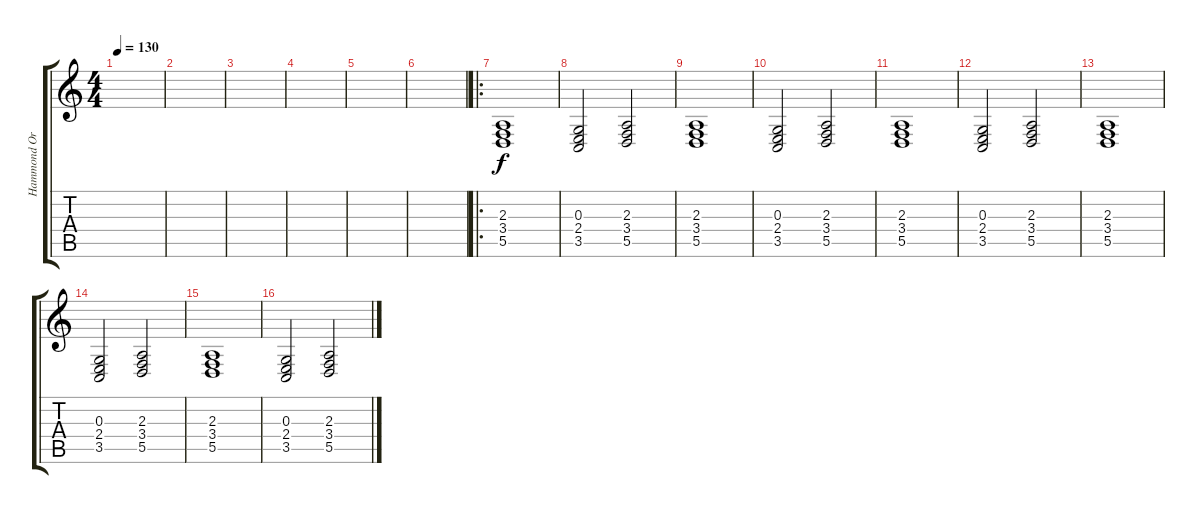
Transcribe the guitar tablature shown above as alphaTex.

\track ("Hammond Organ" "Hammond Or") {instrument drawbarorgan}
\staff {score tabs}
\tuning (E4 B3 G3 D3 A2 E2) {hide}
\ts (4 4)
\tempo 130
\clef g2
\ks c
|
|
|
|
|
|
\ro
(2.3 3.4 5.5).1 |
(0.3 2.4 3.5).2 (2.3 3.4 5.5).2 |
(2.3 3.4 5.5).1 |
(0.3 2.4 3.5).2 (2.3 3.4 5.5).2 |
(2.3 3.4 5.5).1 |
(0.3 2.4 3.5).2 (2.3 3.4 5.5).2 |
(2.3 3.4 5.5).1 |
(0.3 2.4 3.5).2 (2.3 3.4 5.5).2 |
(2.3 3.4 5.5).1 |
(0.3 2.4 3.5).2 (2.3 3.4 5.5).2
